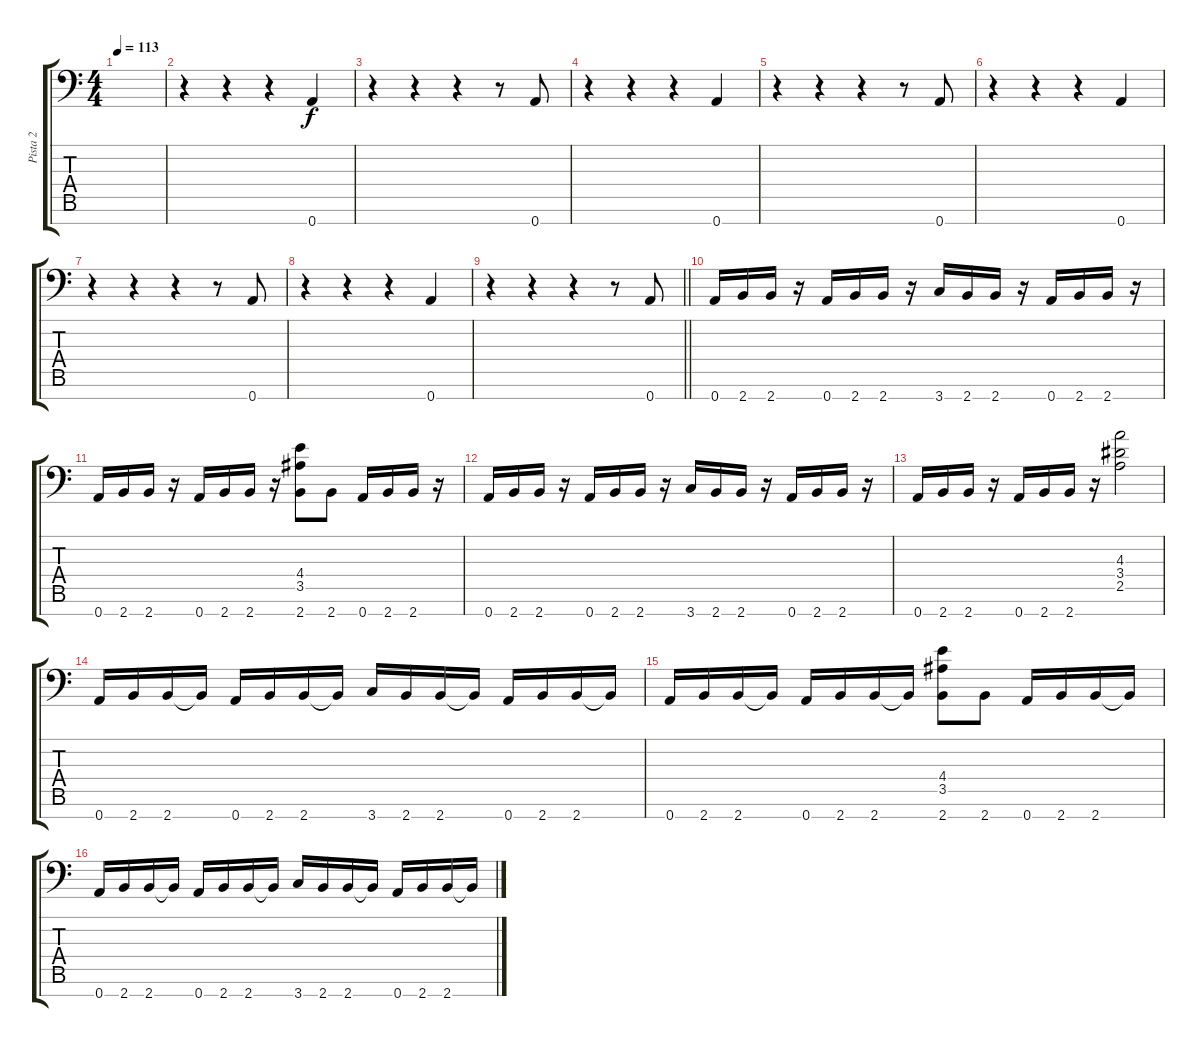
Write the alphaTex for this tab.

\track ("Pista 2" "Pista 2") {instrument overdrivenguitar}
\staff {score tabs}
\tuning (D4 A3 F3 C3 G2 D2 A1) {hide}
\ts (4 4)
\tempo 113
\clef f4
\ks c
|
r.4 r.4 r.4 0.7.4 |
r.4 r.4 r.4 r.8 0.7.8 |
r.4 r.4 r.4 0.7.4 |
r.4 r.4 r.4 r.8 0.7.8 |
r.4 r.4 r.4 0.7.4 |
r.4 r.4 r.4 r.8 0.7.8 |
r.4 r.4 r.4 0.7.4 |
\barLineRight lightlight
r.4 r.4 r.4 r.8 0.7.8 |
\section ("" "")
0.7.16 2.7.16 2.7.16 r.16 0.7.16 2.7.16 2.7.16 r.16 3.7.16 2.7.16 2.7.16 r.16 0.7.16 2.7.16 2.7.16 r.16 |
0.7.16 2.7.16 2.7.16 r.16 0.7.16 2.7.16 2.7.16 r.16 (4.4 3.5 2.7).8 2.7.8 0.7.16 2.7.16 2.7.16 r.16 |
0.7.16 2.7.16 2.7.16 r.16 0.7.16 2.7.16 2.7.16 r.16 3.7.16 2.7.16 2.7.16 r.16 0.7.16 2.7.16 2.7.16 r.16 |
0.7.16 2.7.16 2.7.16 r.16 0.7.16 2.7.16 2.7.16 r.16 (4.3 3.4 2.5).2 |
0.7.16 2.7.16 2.7.16 2.7{t}.16 0.7.16 2.7.16 2.7.16 2.7{t}.16 3.7.16 2.7.16 2.7.16 2.7{t}.16 0.7.16 2.7.16 2.7.16 2.7{t}.16 |
0.7.16 2.7.16 2.7.16 2.7{t}.16 0.7.16 2.7.16 2.7.16 2.7{t}.16 (4.4 3.5 2.7).8 2.7.8 0.7.16 2.7.16 2.7.16 2.7{t}.16 |
0.7.16 2.7.16 2.7.16 2.7{t}.16 0.7.16 2.7.16 2.7.16 2.7{t}.16 3.7.16 2.7.16 2.7.16 2.7{t}.16 0.7.16 2.7.16 2.7.16 2.7{t}.16
